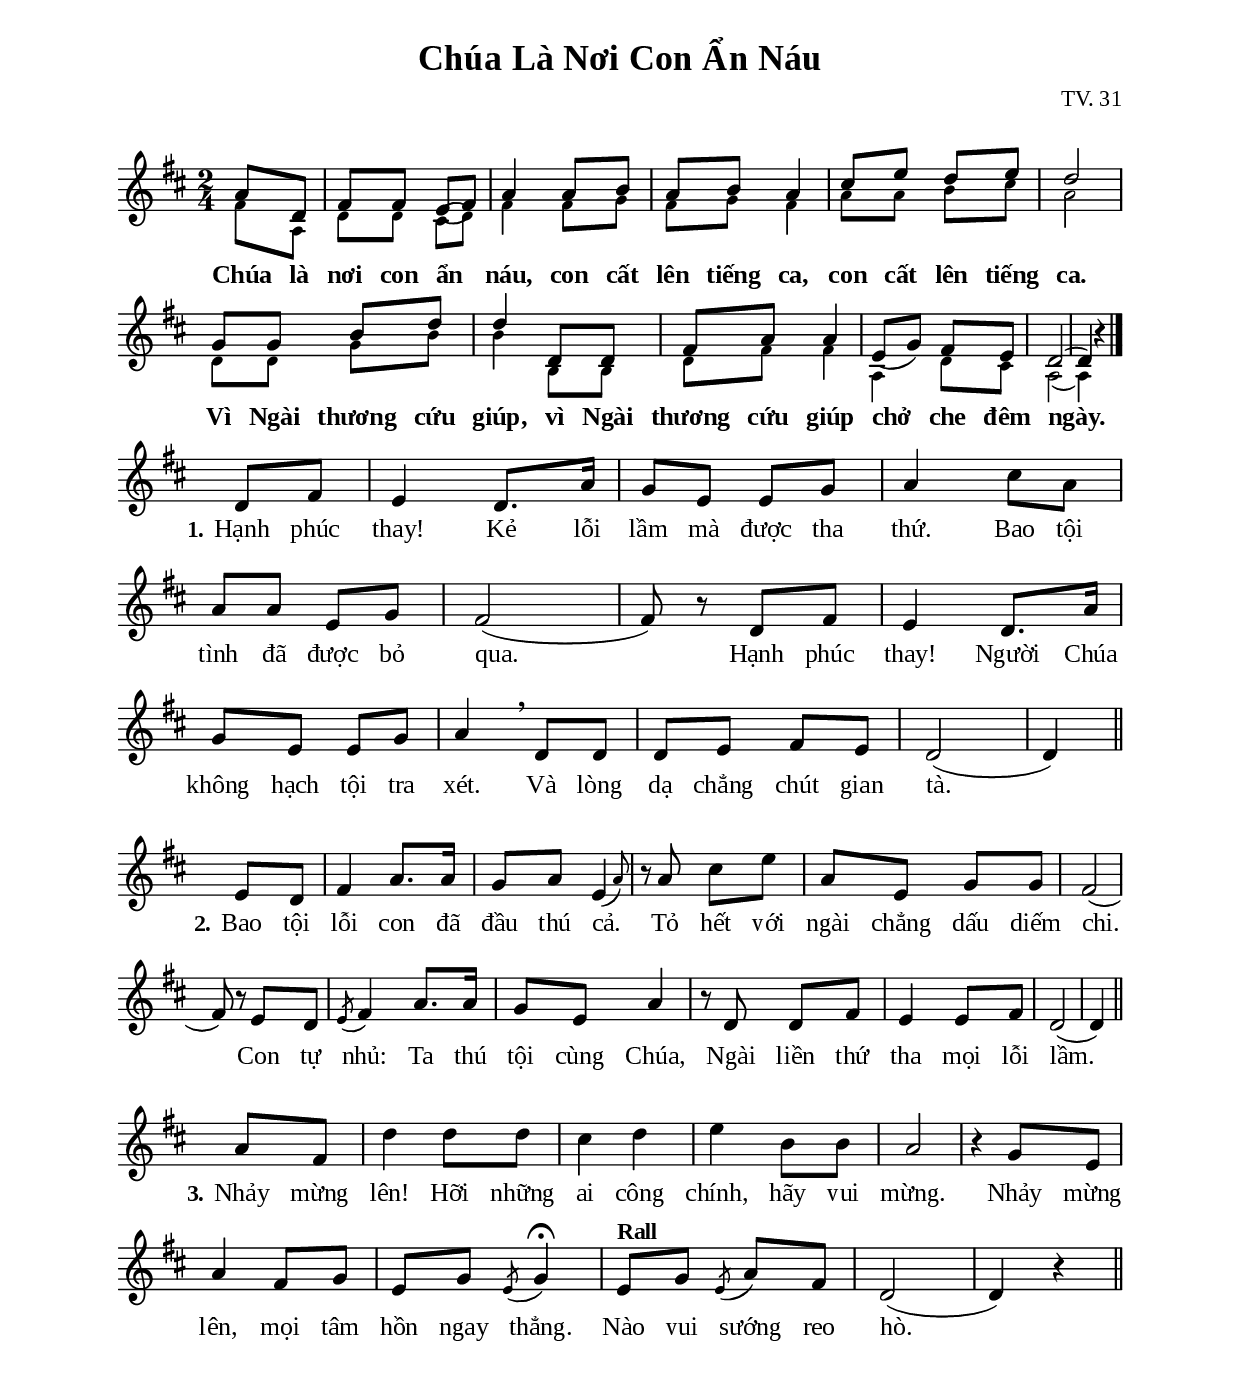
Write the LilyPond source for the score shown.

% Cài đặt chung
\version "2.20.0"
\include "english.ly"

\header {
  title = "Chúa Là Nơi Con Ẩn Náu"
  composer = "TV. 31"
  arranger = " "
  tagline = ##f
}

global = {
  \key d \major
  \time 2/4
}

\paper {
  #(set-paper-size "a4")
  top-margin = 20\mm
  bottom-margin = 15\mm
  left-margin = 20\mm
  right-margin = 20\mm
  indent = #0
  #(define fonts
	 (make-pango-font-tree "Liberation Serif"
	 		       "Liberation Serif"
			       "Liberation Serif"
			       (/ 20 20)))
}

% Nhạc điệp khúc
nhacDiepKhucSop = \relative c'' {
  \override Lyrics.LyricSpace.minimum-distance = #1.7
  \override Score.BarNumber.break-visibility = ##(#f #f #f)
  \partial 4 a8 d, |
  fs fs e _(fs) |
  a4 a8 b |
  a b a4 |
  cs8 e d e |
  d2 |
  g,8 g b d |
  d4 d,8 d |
  fs a a4 |
  e8 _(g) fs e |
  d2 ( |
  d4) r \bar "|."
}

nhacDiepKhucBass = \relative c' {
  \override Lyrics.LyricSpace.minimum-distance = #1.7
  \override Score.BarNumber.break-visibility = ##(#f #f #f)
  \override NoteHead.font-size = #-2
  \partial 4 fs8 a, |
  d d cs ^(d) |
  fs4 fs8 g |
  fs g fs4 |
  a8 a b cs |
  a2 |
  d,8 d g b |
  b4 b,8 b |
  d fs fs4 |
  a, d8 cs |
  a2 ( |
  a4) r
}

% Nhạc phiên khúc
nhacPhienKhucMot = \relative c' {
  \override Lyrics.LyricSpace.minimum-distance = #2.0
  \override Score.BarNumber.break-visibility = ##(#f #f #f)
  \partial 4 d8 fs |
  e4 d8. a'16 |
  g8 e e g |
  a4 cs8 a |
  a a e g |
  fs2 ( |
  fs8) r d fs |
  e4 d8. a'16 |
  g8 e e g |
  a4 \breathe d,8 d |
  d e fs e |
  d2 ( |
  d4) \bar "||"
}

nhacPhienKhucHai = \relative c' {
  \override Lyrics.LyricSpace.minimum-distance = #2.0
  \override Score.BarNumber.break-visibility = ##(#f #f #f)
  \partial 4 e8 d |
  fs4 a8. a16 |
  g8 a \afterGrace e4 (a8) |
  r8 a cs e |
  a, e g g |
  fs2 ( |
  fs8) r e d |
  \acciaccatura e8 fs4 a8. a16 |
  g8 e a4 |
  r8 d, d fs |
  e4 e8 fs |
  d2 ( |
  d4) \bar "||"
}

nhacPhienKhucBa = \relative c'' {
  \override Lyrics.LyricSpace.minimum-distance = #2.0
  \override Score.BarNumber.break-visibility = ##(#f #f #f)
  \partial 4 a8 fs |
  d'4 d8 d |
  cs4 d |
  e b8 b |
  a2 |
  r4 g8 e |
  a4 fs8 g |
  e g \acciaccatura e8 g4 \fermata |
  \tempo "Rall" e8 g \acciaccatura e8 a fs |
  d2 ( |
  d4) r \bar "||"
}

% Lời điệp khúc
loiDiepKhuc = \lyricmode {
  \override Lyrics.LyricText.font-series = #'bold
  Chúa là nơi con ẩn náu, con cất lên tiếng ca,
  con cất lên tiếng ca.
  Vì Ngài thương cứu giúp,
  vì Ngài thương cứu giúp chở che đêm ngày.
}

% Lời phiên khúc
loiPhienKhucMot = \lyricmode {
  \set stanza = #"1."
  Hạnh phúc thay! Kẻ lỗi lầm mà được tha thứ.
  Bao tội tình đã được bỏ qua.
  Hạnh phúc thay! Người Chúa không hạch tội tra xét.
  Và lòng dạ chẳng chút gian tà.
}

loiPhienKhucHai = \lyricmode {
  \set stanza = #"2."
  Bao tội lỗi con đã đầu thú cả.
  Tỏ hết với ngài chẳng dấu diếm chi.
  Con tự nhủ: Ta thú tội cùng Chúa,
  Ngài liền thứ tha mọi lỗi lầm.
}

loiPhienKhucBa = \lyricmode {
  \set stanza = #"3."
  Nhảy mừng lên! Hỡi những ai công chính,
  hãy vui mừng.
  Nhảy mừng lên, mọi tâm hồn ngay thẳng.
  Nào vui sướng reo hò.
}


% Dàn trang
\score {
  \new ChoirStaff <<
    \new Staff = chorus \with {
        \consists "Merge_rests_engraver"
      }
      <<
      \new Voice = "sopranos" {
        \voiceOne \global \stemUp \nhacDiepKhucSop
      }
      \new Voice = "basses" {
        \voiceTwo \global \stemDown \nhacDiepKhucBass
      }
    >>
    \new Lyrics = basses
    \context Lyrics = basses \lyricsto sopranos \loiDiepKhuc
  >>
}

\score {
  \new ChoirStaff <<
    \new Staff = verses <<
      \override Staff.TimeSignature.transparent = ##t
      \new Voice = "verse" {
        \global \stemNeutral \nhacPhienKhucMot
      }
    >>
    \new Lyrics \lyricsto verse \loiPhienKhucMot
  >>
}

\score {
  \new ChoirStaff <<
    \new Staff = verses <<
      \override Staff.TimeSignature.transparent = ##t
      \new Voice = "verse" {
        \global \stemNeutral \nhacPhienKhucHai
      }
    >>
    \new Lyrics \lyricsto verse \loiPhienKhucHai
  >>
}

\score {
  \new ChoirStaff <<
    \new Staff = verses <<
      \override Staff.TimeSignature.transparent = ##t
      \new Voice = "verse" {
        \global \stemNeutral \nhacPhienKhucBa
      }
    >>
    \new Lyrics \lyricsto verse \loiPhienKhucBa
  >>
}
